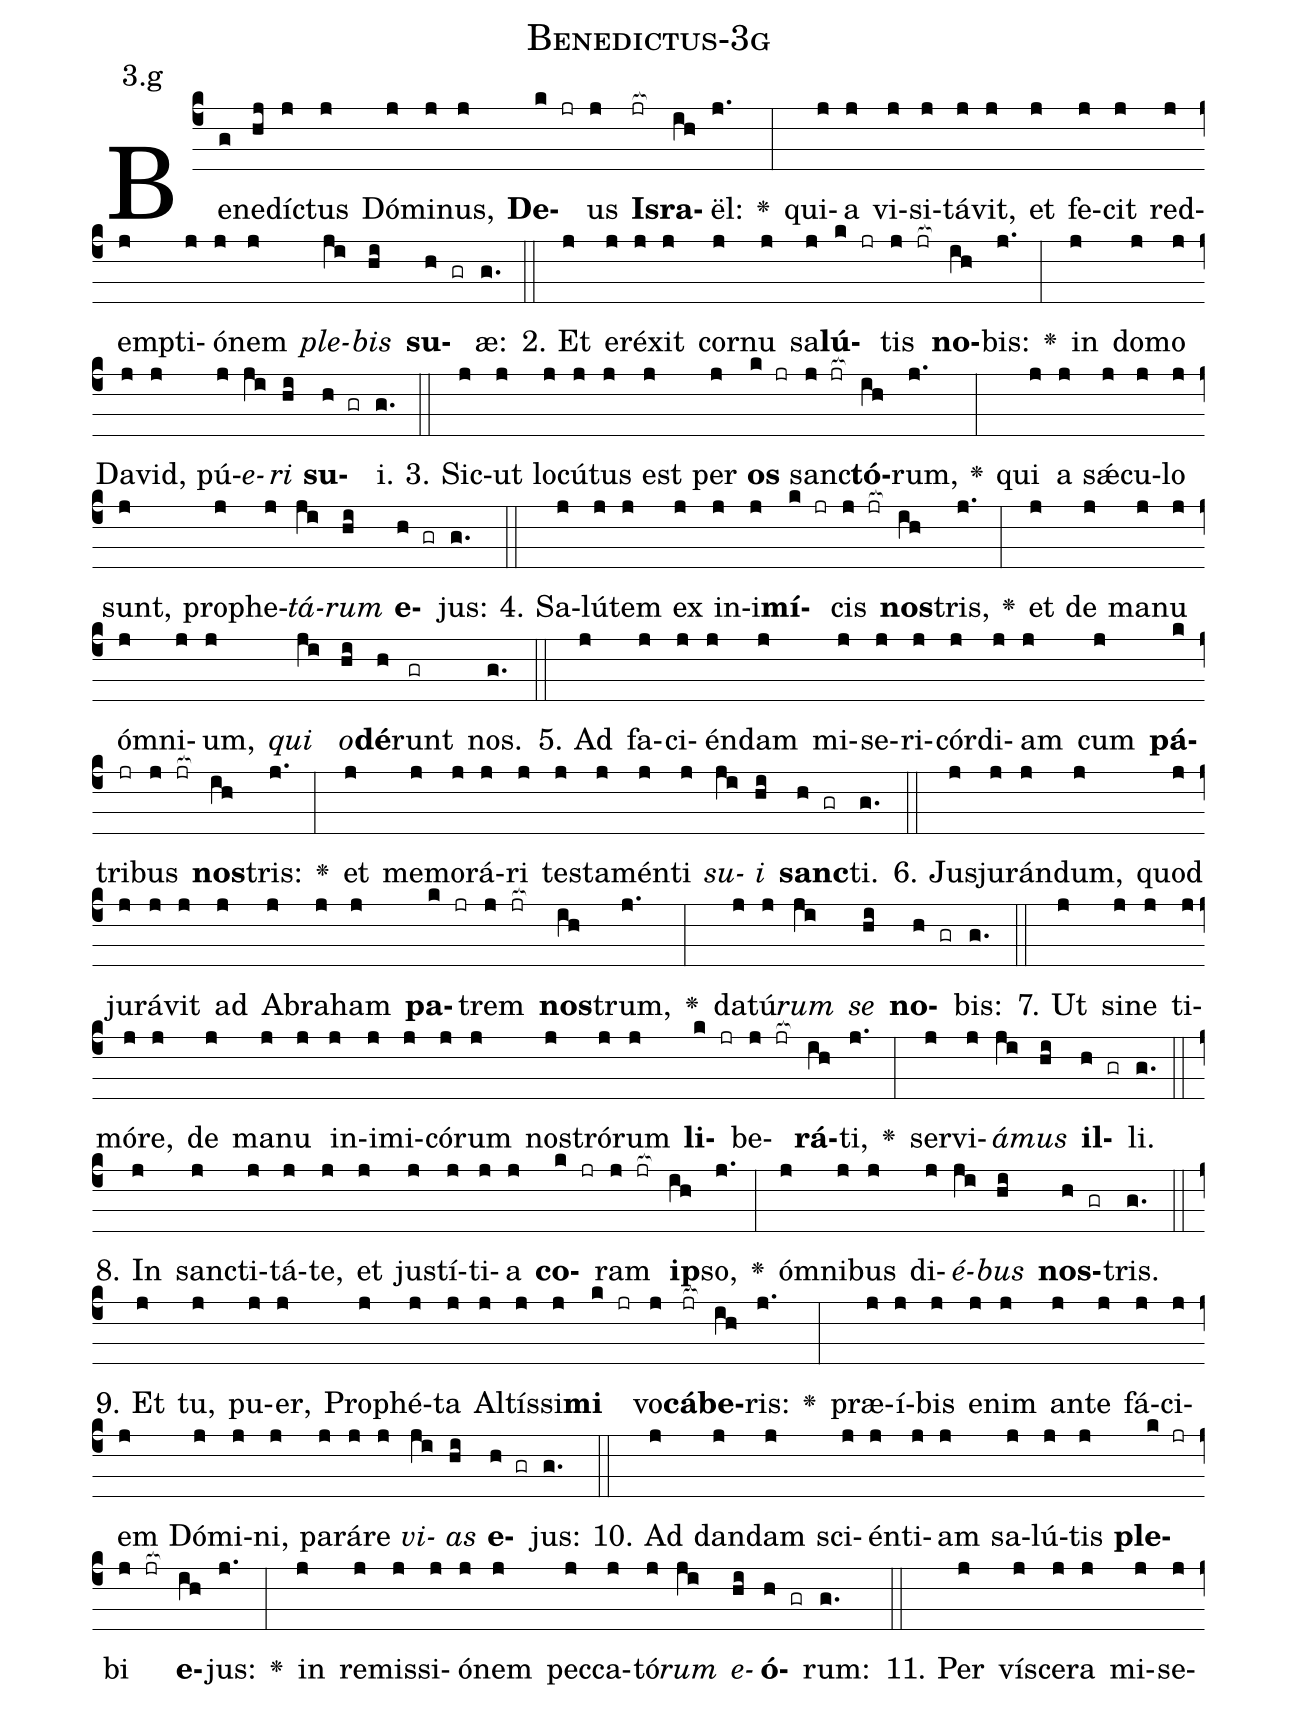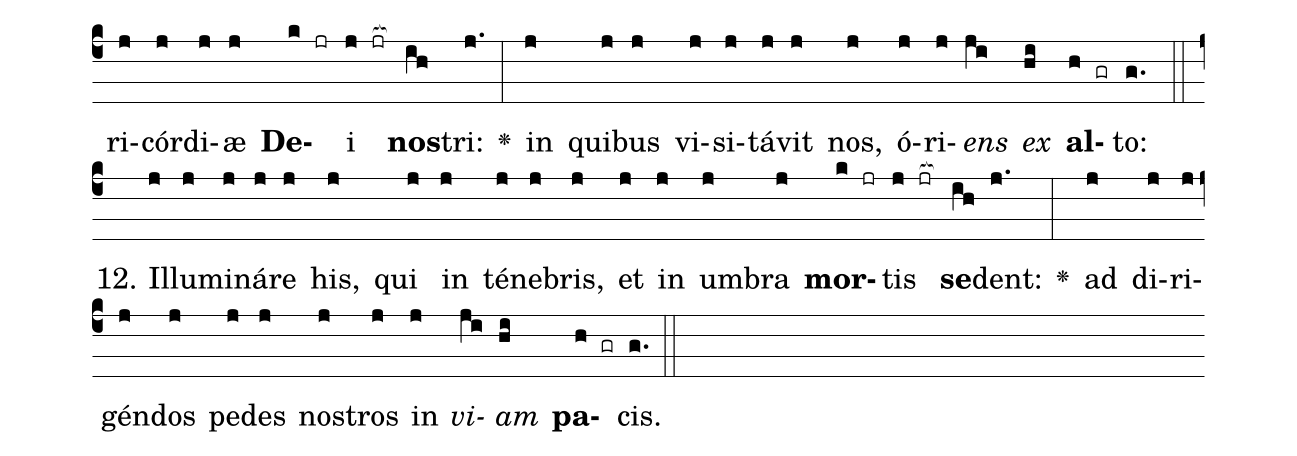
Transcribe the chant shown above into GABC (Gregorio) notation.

name: Benedictus-3g;
annotation: 3.g;
%%
(c4)Be(g)ne(hj)díc(j)tus(j) Dó(j)mi(j)nus,(j) <b>De</b>(k jr)us(j) <b>Is</b>(jr[ocb:1{])<b>ra</b>(ih[ocb:0}])ël:(j.) <v>\greheightstar</v>(:) qui(j)a(j) vi(j)si(j)tá(j)vit,(j) et(j) fe(j)cit(j) red(j)emp(j)ti(j)ó(j)nem(j) <i>ple</i>(ji)<i>bis</i>(hi) <b>su</b>(h gr)æ:(g.) (::)
2. Et(j) e(j)ré(j)xit(j) cor(j)nu(j) sa(j)<b>lú</b>(k jr)tis(j jr[ocb:1{]) <b>no</b>(ih[ocb:0}])bis:(j.) <v>\greheightstar</v>(:) in(j) do(j)mo(j) Da(j)vid,(j) pú(j)<i>e</i>(ji)<i>ri</i>(hi) <b>su</b>(h gr)i.(g.) (::)
3. Sic(j)ut(j) lo(j)cú(j)tus(j) est(j) per(j) <b>os</b>(k jr) sanc(j jr[ocb:1{])<b>tó</b>(ih[ocb:0}])rum,(j.) <v>\greheightstar</v>(:) qui(j) a(j) sǽ(j)cu(j)lo(j) sunt,(j) pro(j)phe(j)<i>tá</i>(ji)<i>rum</i>(hi) <b>e</b>(h gr)jus:(g.) (::)
4. Sa(j)lú(j)tem(j) ex(j) in(j)i(j)<b>mí</b>(k jr)cis(j jr[ocb:1{]) <b>nos</b>(ih[ocb:0}])tris,(j.) <v>\greheightstar</v>(:) et(j) de(j) ma(j)nu(j) óm(j)ni(j)um,(j) <i>qui</i>(ji) <i>o</i>(hi)<b>dé</b>(h)runt(gr) nos.(g.) (::)
5. Ad(j) fa(j)ci(j)én(j)dam(j) mi(j)se(j)ri(j)cór(j)di(j)am(j) cum(j) <b>pá</b>(k)tri(jr)bus(j jr[ocb:1{]) <b>nos</b>(ih[ocb:0}])tris:(j.) <v>\greheightstar</v>(:) et(j) me(j)mo(j)rá(j)ri(j) tes(j)ta(j)mén(j)ti(j) <i>su</i>(ji)<i>i</i>(hi) <b>sanc</b>(h gr)ti.(g.) (::)
6. Ju(j)sju(j)rán(j)dum,(j) quod(j) ju(j)rá(j)vit(j) ad(j) A(j)bra(j)ham(j) <b>pa</b>(k jr)trem(j jr[ocb:1{]) <b>nos</b>(ih[ocb:0}])trum,(j.) <v>\greheightstar</v>(:) da(j)tú(j)<i>rum</i>(ji) <i>se</i>(hi) <b>no</b>(h gr)bis:(g.) (::)
7. Ut(j) si(j)ne(j) ti(j)mó(j)re,(j) de(j) ma(j)nu(j) in(j)i(j)mi(j)có(j)rum(j) nos(j)tró(j)rum(j) <b>li</b>(k jr)be(j jr[ocb:1{])<b>rá</b>(ih[ocb:0}])ti,(j.) <v>\greheightstar</v>(:) ser(j)vi(j)<i>á</i>(ji)<i>mus</i>(hi) <b>il</b>(h gr)li.(g.) (::)
8. In(j) sanc(j)ti(j)tá(j)te,(j) et(j) jus(j)tí(j)ti(j)a(j) <b>co</b>(k jr)ram(j jr[ocb:1{]) <b>ip</b>(ih[ocb:0}])so,(j.) <v>\greheightstar</v>(:) óm(j)ni(j)bus(j) di(j)<i>é</i>(ji)<i>bus</i>(hi) <b>nos</b>(h gr)tris.(g.) (::)
9. Et(j) tu,(j) pu(j)er,(j) Pro(j)phé(j)ta(j) Al(j)tís(j)si(j)<b>mi</b>(k jr) vo(j)<b>cá</b>(jr[ocb:1{])<b>be</b>(ih[ocb:0}])ris:(j.) <v>\greheightstar</v>(:) præ(j)í(j)bis(j) e(j)nim(j) an(j)te(j) fá(j)ci(j)em(j) Dó(j)mi(j)ni,(j) pa(j)rá(j)re(j) <i>vi</i>(ji)<i>as</i>(hi) <b>e</b>(h gr)jus:(g.) (::)
10. Ad(j) dan(j)dam(j) sci(j)én(j)ti(j)am(j) sa(j)lú(j)tis(j) <b>ple</b>(k jr)bi(j jr[ocb:1{]) <b>e</b>(ih[ocb:0}])jus:(j.) <v>\greheightstar</v>(:) in(j) re(j)mis(j)si(j)ó(j)nem(j) pec(j)ca(j)tó(j)<i>rum</i>(ji) <i>e</i>(hi)<b>ó</b>(h gr)rum:(g.) (::)
11. Per(j) ví(j)sce(j)ra(j) mi(j)se(j)ri(j)cór(j)di(j)æ(j) <b>De</b>(k jr)i(j jr[ocb:1{]) <b>nos</b>(ih[ocb:0}])tri:(j.) <v>\greheightstar</v>(:) in(j) qui(j)bus(j) vi(j)si(j)tá(j)vit(j) nos,(j) ó(j)ri(j)<i>ens</i>(ji) <i>ex</i>(hi) <b>al</b>(h gr)to:(g.) (::)
12. Il(j)lu(j)mi(j)ná(j)re(j) his,(j) qui(j) in(j) té(j)ne(j)bris,(j) et(j) in(j) um(j)bra(j) <b>mor</b>(k jr)tis(j jr[ocb:1{]) <b>se</b>(ih[ocb:0}])dent:(j.) <v>\greheightstar</v>(:) ad(j) di(j)ri(j)gén(j)dos(j) pe(j)des(j) nos(j)tros(j) in(j) <i>vi</i>(ji)<i>am</i>(hi) <b>pa</b>(h gr)cis.(g.) (::)
